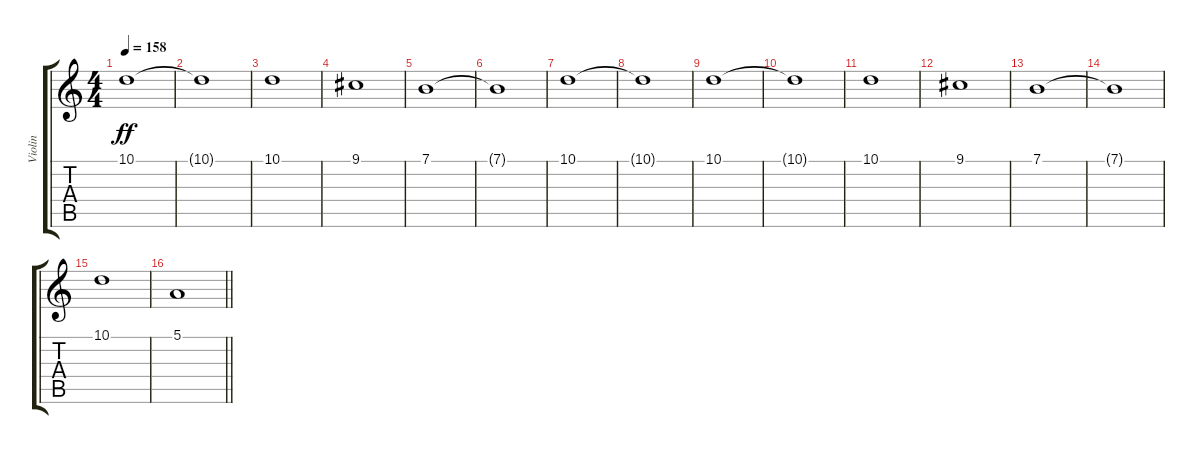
\track ("Violin" "Violin") {instrument stringensemble2}
\staff {score tabs}
\tuning (E4 B3 G3 D3 A2 E2) {hide}
\ts (4 4)
\tempo 158
\clef g2
\ks c
10.1.1{dy ff volume 13} |
10.1{t}.1{volume 0} |
10.1.1{volume 13} |
9.1.1 |
7.1.1{volume 13} |
7.1{t}.1{volume 0} |
10.1.1{volume 13} |
10.1{t}.1{volume 0} |
10.1.1{volume 13} |
10.1{t}.1{volume 0} |
10.1.1{volume 13} |
9.1.1 |
7.1.1 |
7.1{t}.1{volume 0} |
10.1.1{volume 13} |
\barLineRight lightlight
5.1.1
